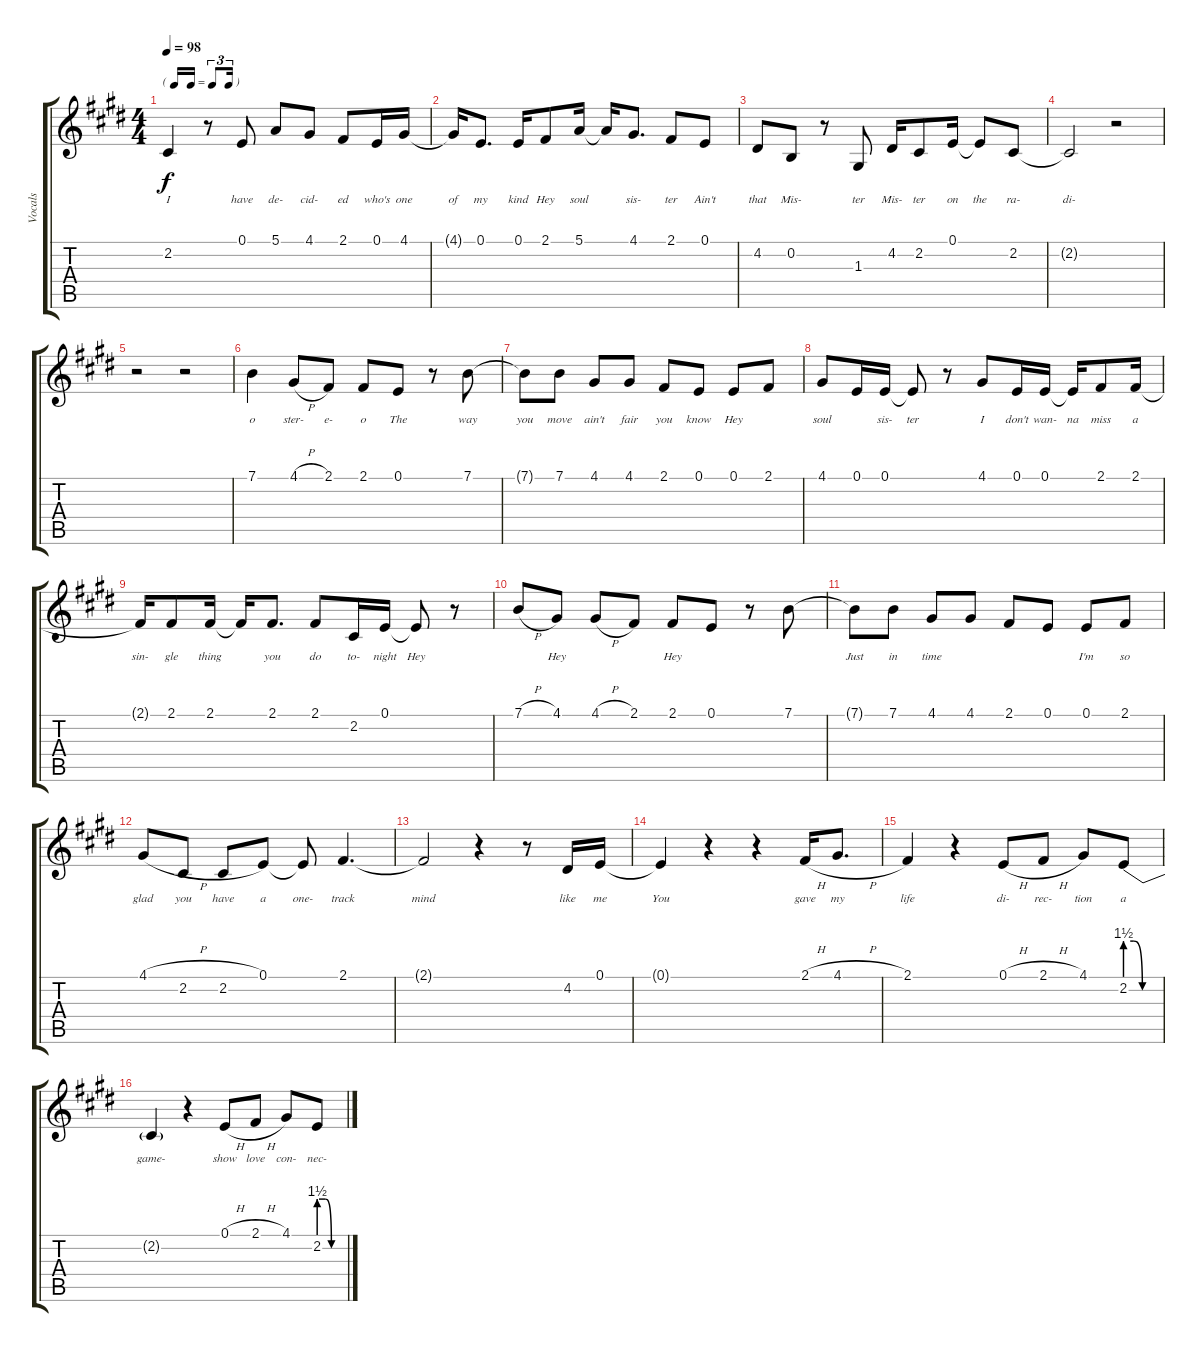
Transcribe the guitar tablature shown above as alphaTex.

\track ("Vocals" "Vocals") {instrument clarinet}
\staff {score tabs}
\tuning (E4 B3 G3 D3 A2 E2) {hide}
\ts (4 4)
\tf triplet16th
\tempo 98
\clef g2
\ks e
2.2{t}.4{lyrics (0 "I") lyrics (1 "") lyrics (2 "") lyrics (3 "") lyrics (4 "") dy f} r.8 0.1.8{lyrics (0 "have") lyrics (1 "") lyrics (2 "") lyrics (3 "") lyrics (4 "")} 5.1.8{lyrics (0 "de-") lyrics (1 "") lyrics (2 "") lyrics (3 "") lyrics (4 "")} 4.1.8{lyrics (0 "cid-") lyrics (1 "") lyrics (2 "") lyrics (3 "") lyrics (4 "")} 2.1.8{lyrics (0 "ed") lyrics (1 "") lyrics (2 "") lyrics (3 "") lyrics (4 "")} 0.1.16{lyrics (0 "who's") lyrics (1 "") lyrics (2 "") lyrics (3 "") lyrics (4 "")} 4.1.16{lyrics (0 "one") lyrics (1 "") lyrics (2 "") lyrics (3 "") lyrics (4 "")} |
4.1{t}.16{lyrics (0 "of") lyrics (1 "") lyrics (2 "") lyrics (3 "") lyrics (4 "")} 0.1.8{d lyrics (0 "my") lyrics (1 "") lyrics (2 "") lyrics (3 "") lyrics (4 "")} 0.1.16{lyrics (0 "kind") lyrics (1 "") lyrics (2 "") lyrics (3 "") lyrics (4 "")} 2.1.8{lyrics (0 "Hey") lyrics (1 "") lyrics (2 "") lyrics (3 "") lyrics (4 "")} 5.1.16{lyrics (0 "soul") lyrics (1 "") lyrics (2 "") lyrics (3 "") lyrics (4 "")} 5.1{t}.16{lyrics (0 " ") lyrics (1 "") lyrics (2 "") lyrics (3 "") lyrics (4 "")} 4.1.8{d lyrics (0 "sis-") lyrics (1 "") lyrics (2 "") lyrics (3 "") lyrics (4 "")} 2.1.8{lyrics (0 "ter") lyrics (1 "") lyrics (2 "") lyrics (3 "") lyrics (4 "")} 0.1.8{lyrics (0 "Ain't") lyrics (1 "") lyrics (2 "") lyrics (3 "") lyrics (4 "")} |
4.2.8{lyrics (0 "that") lyrics (1 "") lyrics (2 "") lyrics (3 "") lyrics (4 "")} 0.2.8{lyrics (0 "Mis-") lyrics (1 "") lyrics (2 "") lyrics (3 "") lyrics (4 "")} r.8 1.3.8{lyrics (0 "ter") lyrics (1 "") lyrics (2 "") lyrics (3 "") lyrics (4 "")} 4.2.16{lyrics (0 "Mis-") lyrics (1 "") lyrics (2 "") lyrics (3 "") lyrics (4 "")} 2.2.8{lyrics (0 "ter") lyrics (1 "") lyrics (2 "") lyrics (3 "") lyrics (4 "")} 0.1.16{lyrics (0 "on") lyrics (1 "") lyrics (2 "") lyrics (3 "") lyrics (4 "")} 0.1{t}.8{lyrics (0 "the") lyrics (1 "") lyrics (2 "") lyrics (3 "") lyrics (4 "")} 2.2.8{lyrics (0 "ra-") lyrics (1 "") lyrics (2 "") lyrics (3 "") lyrics (4 "")} |
2.2{t}.2{lyrics (0 "di-") lyrics (1 "") lyrics (2 "") lyrics (3 "") lyrics (4 "")} r.2 |
r.2 r.2 |
7.1.4{lyrics (0 "o") lyrics (1 "") lyrics (2 "") lyrics (3 "") lyrics (4 "")} 4.1{h}.8{lyrics (0 "ster-") lyrics (1 "") lyrics (2 "") lyrics (3 "") lyrics (4 "")} 2.1.8{lyrics (0 "e-") lyrics (1 "") lyrics (2 "") lyrics (3 "") lyrics (4 "")} 2.1.8{lyrics (0 "o") lyrics (1 "") lyrics (2 "") lyrics (3 "") lyrics (4 "")} 0.1.8{lyrics (0 "The") lyrics (1 "") lyrics (2 "") lyrics (3 "") lyrics (4 "")} r.8 7.1.8{lyrics (0 "way") lyrics (1 "") lyrics (2 "") lyrics (3 "") lyrics (4 "")} |
7.1{t}.8{lyrics (0 "you") lyrics (1 "") lyrics (2 "") lyrics (3 "") lyrics (4 "")} 7.1.8{lyrics (0 "move") lyrics (1 "") lyrics (2 "") lyrics (3 "") lyrics (4 "")} 4.1.8{lyrics (0 "ain't") lyrics (1 "") lyrics (2 "") lyrics (3 "") lyrics (4 "")} 4.1.8{lyrics (0 "fair") lyrics (1 "") lyrics (2 "") lyrics (3 "") lyrics (4 "")} 2.1.8{lyrics (0 "you") lyrics (1 "") lyrics (2 "") lyrics (3 "") lyrics (4 "")} 0.1.8{lyrics (0 "know") lyrics (1 "") lyrics (2 "") lyrics (3 "") lyrics (4 "")} 0.1.8{lyrics (0 "Hey") lyrics (1 "") lyrics (2 "") lyrics (3 "") lyrics (4 "")} 2.1.8{lyrics (0 " ") lyrics (1 "") lyrics (2 "") lyrics (3 "") lyrics (4 "")} |
4.1.8{lyrics (0 "soul") lyrics (1 "") lyrics (2 "") lyrics (3 "") lyrics (4 "")} 0.1.16{lyrics (0 " ") lyrics (1 "") lyrics (2 "") lyrics (3 "") lyrics (4 "")} 0.1.16{lyrics (0 "sis-") lyrics (1 "") lyrics (2 "") lyrics (3 "") lyrics (4 "")} 0.1{t}.8{lyrics (0 "ter") lyrics (1 "") lyrics (2 "") lyrics (3 "") lyrics (4 "")} r.8 4.1.8{lyrics (0 "I") lyrics (1 "") lyrics (2 "") lyrics (3 "") lyrics (4 "")} 0.1.16{lyrics (0 "don't") lyrics (1 "") lyrics (2 "") lyrics (3 "") lyrics (4 "")} 0.1.16{lyrics (0 "wan-") lyrics (1 "") lyrics (2 "") lyrics (3 "") lyrics (4 "")} 0.1{t}.16{lyrics (0 "na") lyrics (1 "") lyrics (2 "") lyrics (3 "") lyrics (4 "")} 2.1.8{lyrics (0 "miss") lyrics (1 "") lyrics (2 "") lyrics (3 "") lyrics (4 "")} 2.1.16{lyrics (0 "a") lyrics (1 "") lyrics (2 "") lyrics (3 "") lyrics (4 "")} |
2.1{t}.16{lyrics (0 "sin-") lyrics (1 "") lyrics (2 "") lyrics (3 "") lyrics (4 "")} 2.1.8{lyrics (0 "gle") lyrics (1 "") lyrics (2 "") lyrics (3 "") lyrics (4 "")} 2.1.16{lyrics (0 "thing") lyrics (1 "") lyrics (2 "") lyrics (3 "") lyrics (4 "")} 2.1{t}.16{lyrics (0 " ") lyrics (1 "") lyrics (2 "") lyrics (3 "") lyrics (4 "")} 2.1.8{d lyrics (0 "you") lyrics (1 "") lyrics (2 "") lyrics (3 "") lyrics (4 "")} 2.1.8{lyrics (0 "do") lyrics (1 "") lyrics (2 "") lyrics (3 "") lyrics (4 "")} 2.2.16{lyrics (0 "to-") lyrics (1 "") lyrics (2 "") lyrics (3 "") lyrics (4 "")} 0.1.16{lyrics (0 "night") lyrics (1 "") lyrics (2 "") lyrics (3 "") lyrics (4 "")} 0.1{t}.8{lyrics (0 "Hey") lyrics (1 "") lyrics (2 "") lyrics (3 "") lyrics (4 "")} r.8 |
7.1{h}.8{lyrics (0 " ") lyrics (1 "") lyrics (2 "") lyrics (3 "") lyrics (4 "")} 4.1.8{lyrics (0 "Hey") lyrics (1 "") lyrics (2 "") lyrics (3 "") lyrics (4 "")} 4.1{h}.8{lyrics (0 " ") lyrics (1 "") lyrics (2 "") lyrics (3 "") lyrics (4 "")} 2.1.8{lyrics (0 " ") lyrics (1 "") lyrics (2 "") lyrics (3 "") lyrics (4 "")} 2.1.8{lyrics (0 "Hey") lyrics (1 "") lyrics (2 "") lyrics (3 "") lyrics (4 "")} 0.1.8{lyrics (0 " ") lyrics (1 "") lyrics (2 "") lyrics (3 "") lyrics (4 "")} r.8 7.1.8{lyrics (0 " ") lyrics (1 "") lyrics (2 "") lyrics (3 "") lyrics (4 "")} |
7.1{t}.8{lyrics (0 "Just") lyrics (1 "") lyrics (2 "") lyrics (3 "") lyrics (4 "")} 7.1.8{lyrics (0 "in") lyrics (1 "") lyrics (2 "") lyrics (3 "") lyrics (4 "")} 4.1.8{lyrics (0 "time") lyrics (1 "") lyrics (2 "") lyrics (3 "") lyrics (4 "")} 4.1.8{lyrics (0 " ") lyrics (1 "") lyrics (2 "") lyrics (3 "") lyrics (4 "")} 2.1.8{lyrics (0 " ") lyrics (1 "") lyrics (2 "") lyrics (3 "") lyrics (4 "")} 0.1.8{lyrics (0 " ") lyrics (1 "") lyrics (2 "") lyrics (3 "") lyrics (4 "")} 0.1.8{lyrics (0 "I'm") lyrics (1 "") lyrics (2 "") lyrics (3 "") lyrics (4 "")} 2.1.8{lyrics (0 "so") lyrics (1 "") lyrics (2 "") lyrics (3 "") lyrics (4 "")} |
4.1{h}.8{lyrics (0 "glad") lyrics (1 "") lyrics (2 "") lyrics (3 "") lyrics (4 "")} 2.2.8{lyrics (0 "you") lyrics (1 "") lyrics (2 "") lyrics (3 "") lyrics (4 "")} 2.2.8{lyrics (0 "have") lyrics (1 "") lyrics (2 "") lyrics (3 "") lyrics (4 "")} 0.1.8{lyrics (0 "a") lyrics (1 "") lyrics (2 "") lyrics (3 "") lyrics (4 "")} 0.1{t}.8{lyrics (0 "one-") lyrics (1 "") lyrics (2 "") lyrics (3 "") lyrics (4 "")} 2.1.4{d lyrics (0 "track") lyrics (1 "") lyrics (2 "") lyrics (3 "") lyrics (4 "")} |
2.1{t}.2{lyrics (0 "mind") lyrics (1 "") lyrics (2 "") lyrics (3 "") lyrics (4 "")} r.4 r.8 4.2.16{lyrics (0 "like") lyrics (1 "") lyrics (2 "") lyrics (3 "") lyrics (4 "")} 0.1.16{lyrics (0 "me") lyrics (1 "") lyrics (2 "") lyrics (3 "") lyrics (4 "")} |
0.1{t}.4{lyrics (0 "You") lyrics (1 "") lyrics (2 "") lyrics (3 "") lyrics (4 "")} r.4 r.4 2.1{h}.16{lyrics (0 "gave") lyrics (1 "") lyrics (2 "") lyrics (3 "") lyrics (4 "")} 4.1{h}.8{d lyrics (0 "my") lyrics (1 "") lyrics (2 "") lyrics (3 "") lyrics (4 "")} |
2.1.4{lyrics (0 "life") lyrics (1 "") lyrics (2 "") lyrics (3 "") lyrics (4 "")} r.4 0.1{h}.8{lyrics (0 "di-") lyrics (1 "") lyrics (2 "") lyrics (3 "") lyrics (4 "")} 2.1{h}.8{lyrics (0 "rec-") lyrics (1 "") lyrics (2 "") lyrics (3 "") lyrics (4 "")} 4.1.8{lyrics (0 "tion") lyrics (1 "") lyrics (2 "") lyrics (3 "") lyrics (4 "")} 2.2{be (custom 0 6 15 6 30 0 60 0)}.8{lyrics (0 "a") lyrics (1 "") lyrics (2 "") lyrics (3 "") lyrics (4 "")} |
2.2{be (hold 0 0 60 0) t}.4{lyrics (0 "game-") lyrics (1 "") lyrics (2 "") lyrics (3 "") lyrics (4 "")} r.4 0.1{h}.8{lyrics (0 "show") lyrics (1 "") lyrics (2 "") lyrics (3 "") lyrics (4 "")} 2.1{h}.8{lyrics (0 "love") lyrics (1 "") lyrics (2 "") lyrics (3 "") lyrics (4 "")} 4.1.8{lyrics (0 "con-") lyrics (1 "") lyrics (2 "") lyrics (3 "") lyrics (4 "")} 2.2{be (custom 0 6 15 6 30 0 60 0)}.8{lyrics (0 "nec-") lyrics (1 "") lyrics (2 "") lyrics (3 "") lyrics (4 "")}
